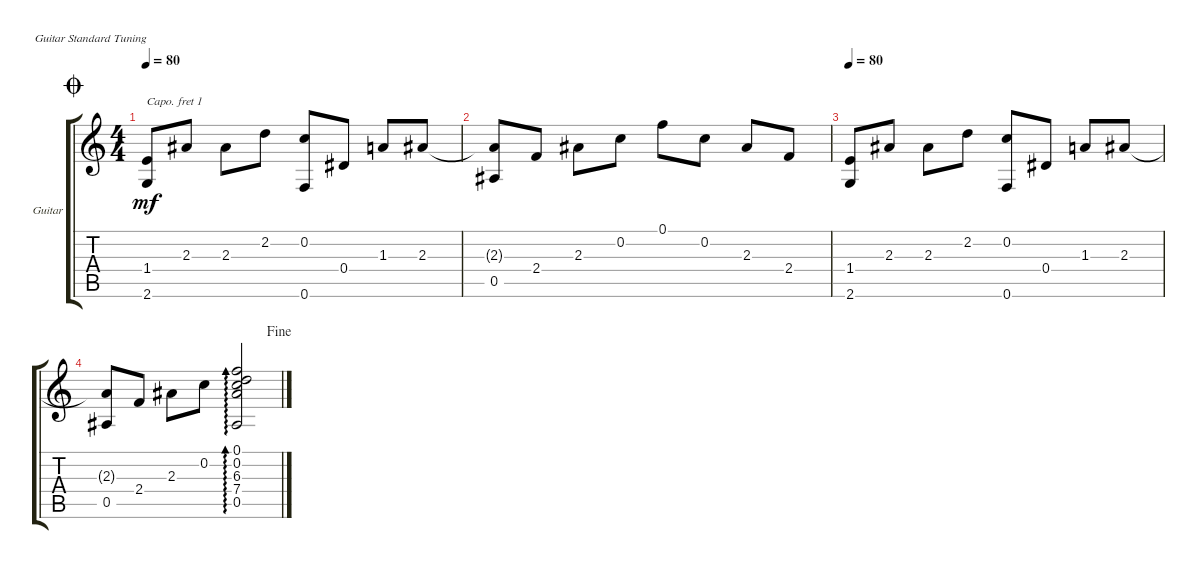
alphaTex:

\defaultSystemsLayout 4
\bracketExtendMode groupsimilarinstruments
\firstSystemTrackNameOrientation horizontal
\otherSystemsTrackNameOrientation horizontal
\track ("Guitar" "Guitar") {instrument acousticguitarsteel}
\staff {score tabs}
\capo 1
\tuning (E4 B3 G3 D3 A2 E2)
\ts (4 4)
\jump coda
\tempo 80
\clef g2
\ks c
(2.6 1.4).8{dy mf} 2.3.8 2.3.8 2.2.8 (0.2 0.6).8 0.4.8 1.3.8 2.3.8 |
\scale
0.312602 (2.3{t} 0.5).8 2.4.8 2.3.8 0.2.8 0.1.8 0.2.8 2.3.8 2.4.8 |
\tempo 80
\scale
0.327332 (2.6 1.4).8 2.3.8 2.3.8 2.2.8 (0.2 0.6).8 0.4.8 1.3.8 2.3.8 |
\jump fine
\tempo (50 0.8375 hide)
\scale
0.360065 (2.3{t} 0.5).8 2.4.8 2.3.8 0.2.8 (0.1 0.5 7.4 6.3 0.2).2{ad 0}
